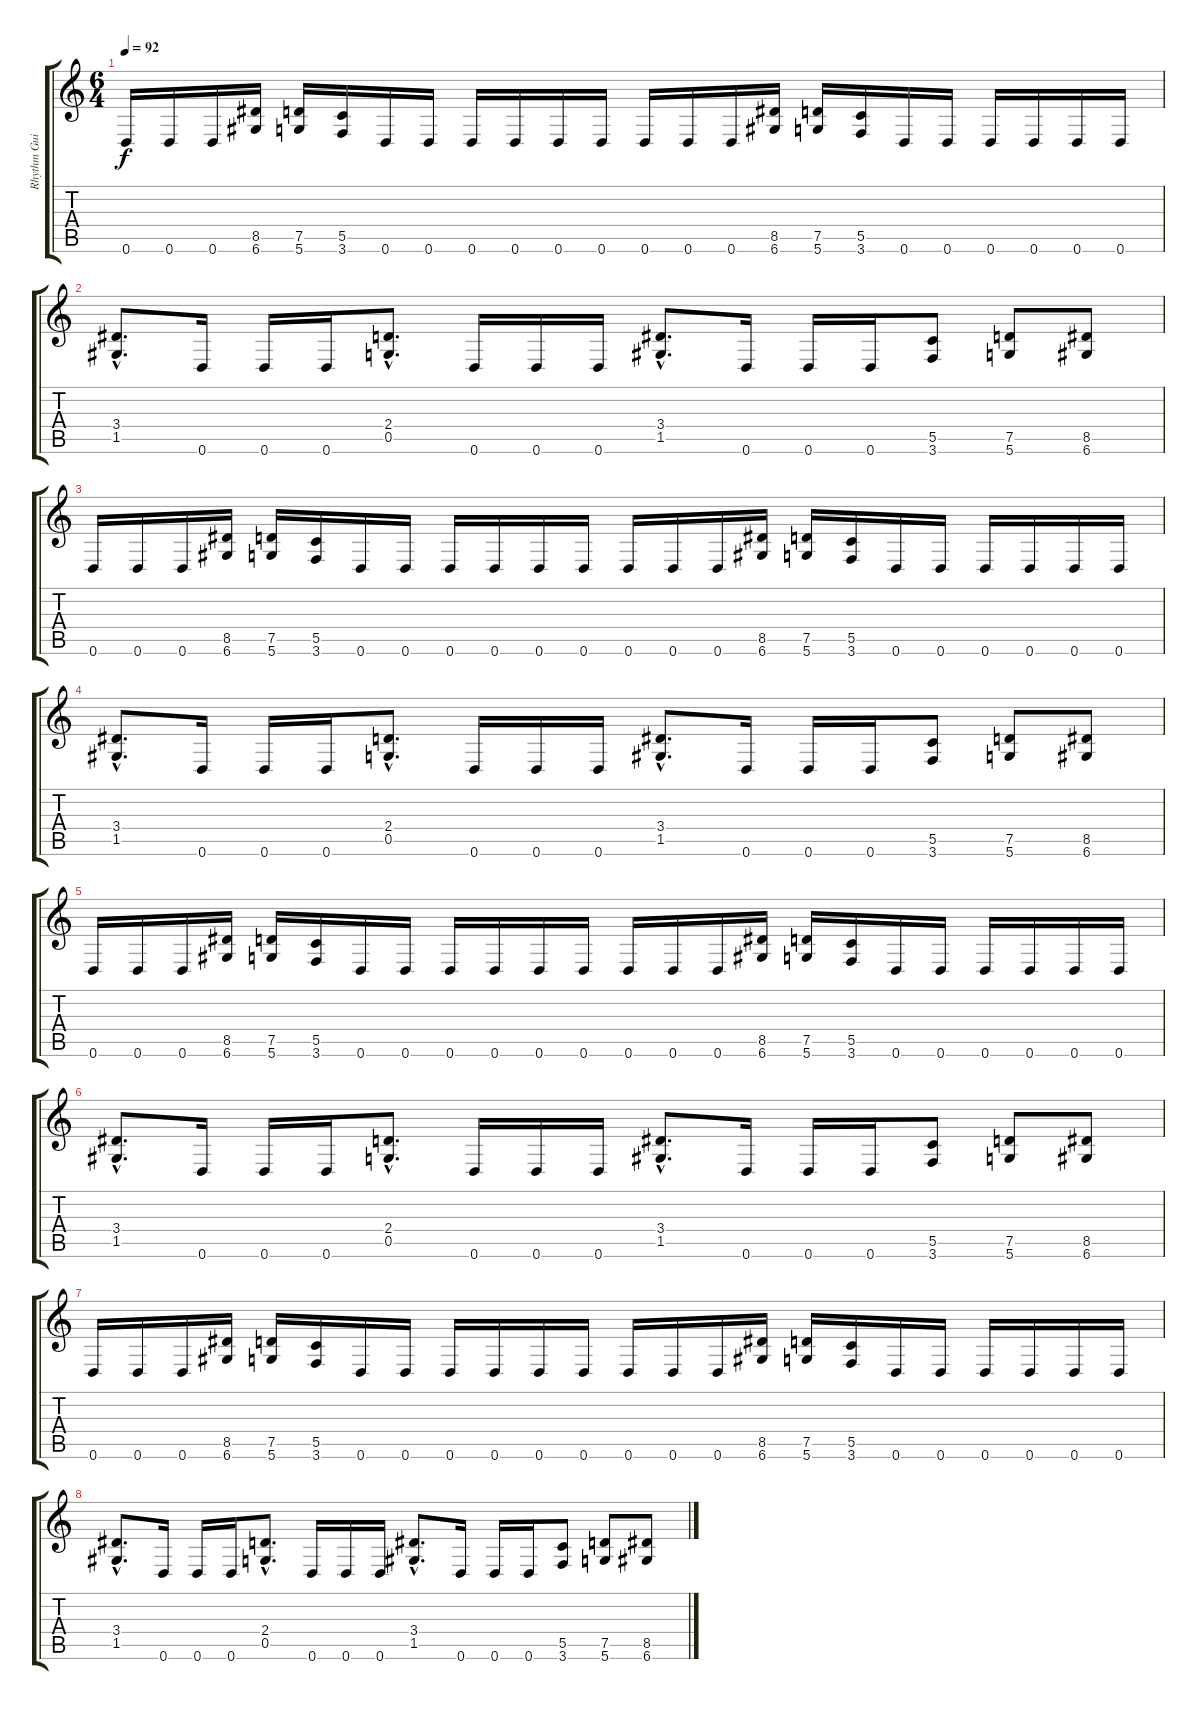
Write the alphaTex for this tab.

\track ("Rhythm Guitar (Hakan)" "Rhythm Gui") {instrument distortionguitar}
\staff {score tabs}
\tuning (D4 A3 F3 C3 G2 D2) {hide}
\ts (6 4)
\tempo 92
\clef g2
\ks c
0.6.16{dy f} 0.6.16 0.6.16 (8.5 6.6).16 (7.5 5.6).16 (5.5 3.6).16 0.6.16 0.6.16 0.6.16 0.6.16 0.6.16 0.6.16 0.6.16 0.6.16 0.6.16 (8.5 6.6).16 (7.5 5.6).16 (5.5 3.6).16 0.6.16 0.6.16 0.6.16 0.6.16 0.6.16 0.6.16 |
(3.4{hac} 1.5{hac}).8{d} 0.6.16 0.6.16 0.6.16 (2.4{hac} 0.5{hac}).8{d} 0.6.16 0.6.16 0.6.16 (3.4{hac} 1.5{hac}).8{d} 0.6.16 0.6.16 0.6.16 (5.5 3.6).8 (7.5 5.6).8 (8.5 6.6).8 |
0.6.16 0.6.16 0.6.16 (8.5 6.6).16 (7.5 5.6).16 (5.5 3.6).16 0.6.16 0.6.16 0.6.16 0.6.16 0.6.16 0.6.16 0.6.16 0.6.16 0.6.16 (8.5 6.6).16 (7.5 5.6).16 (5.5 3.6).16 0.6.16 0.6.16 0.6.16 0.6.16 0.6.16 0.6.16 |
(3.4{hac} 1.5{hac}).8{d} 0.6.16 0.6.16 0.6.16 (2.4{hac} 0.5{hac}).8{d} 0.6.16 0.6.16 0.6.16 (3.4{hac} 1.5{hac}).8{d} 0.6.16 0.6.16 0.6.16 (5.5 3.6).8 (7.5 5.6).8 (8.5 6.6).8 |
0.6.16 0.6.16 0.6.16 (8.5 6.6).16 (7.5 5.6).16 (5.5 3.6).16 0.6.16 0.6.16 0.6.16 0.6.16 0.6.16 0.6.16 0.6.16 0.6.16 0.6.16 (8.5 6.6).16 (7.5 5.6).16 (5.5 3.6).16 0.6.16 0.6.16 0.6.16 0.6.16 0.6.16 0.6.16 |
(3.4{hac} 1.5{hac}).8{d} 0.6.16 0.6.16 0.6.16 (2.4{hac} 0.5{hac}).8{d} 0.6.16 0.6.16 0.6.16 (3.4{hac} 1.5{hac}).8{d} 0.6.16 0.6.16 0.6.16 (5.5 3.6).8 (7.5 5.6).8 (8.5 6.6).8 |
0.6.16 0.6.16 0.6.16 (8.5 6.6).16 (7.5 5.6).16 (5.5 3.6).16 0.6.16 0.6.16 0.6.16 0.6.16 0.6.16 0.6.16 0.6.16 0.6.16 0.6.16 (8.5 6.6).16 (7.5 5.6).16 (5.5 3.6).16 0.6.16 0.6.16 0.6.16 0.6.16 0.6.16 0.6.16 |
(3.4{hac} 1.5{hac}).8{d} 0.6.16 0.6.16 0.6.16 (2.4{hac} 0.5{hac}).8{d} 0.6.16 0.6.16 0.6.16 (3.4{hac} 1.5{hac}).8{d} 0.6.16 0.6.16 0.6.16 (5.5 3.6).8 (7.5 5.6).8 (8.5 6.6).8
